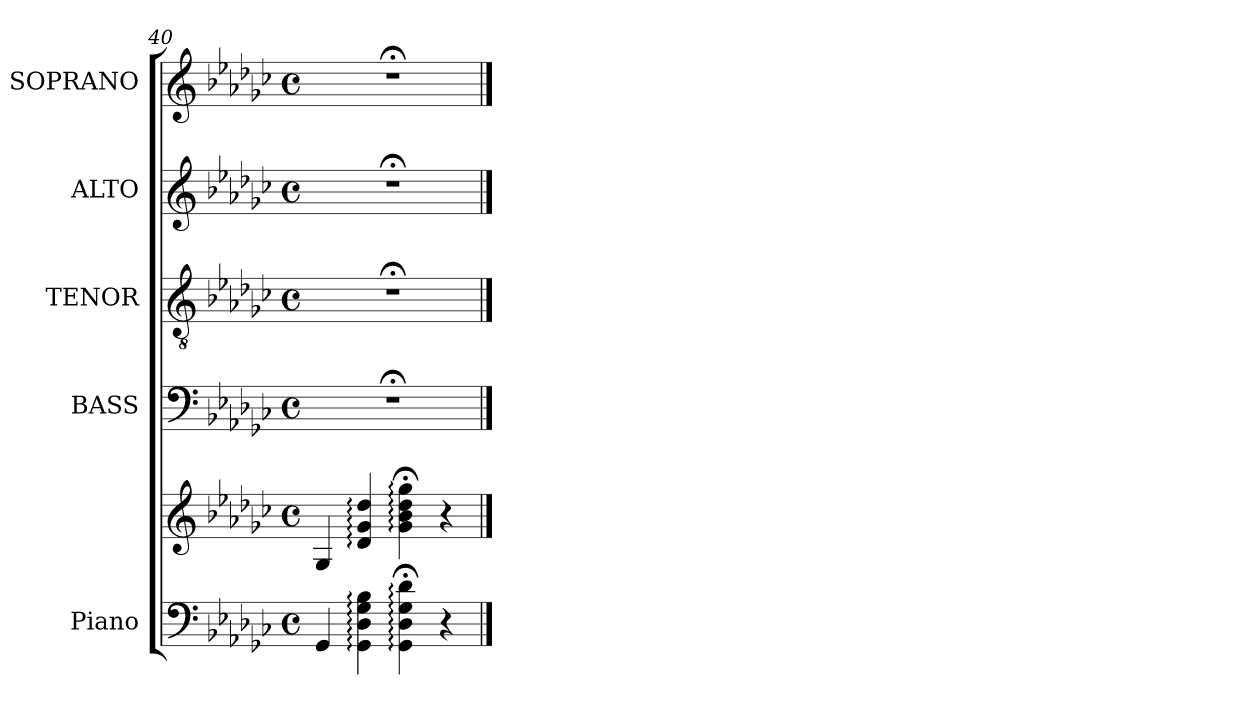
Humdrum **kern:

**kern	**kern	**kern	**kern	**kern	**kern
*part5	*part5	*part4	*part3	*part2	*part1
*staff6	*staff5	*staff4	*staff3	*staff2	*staff1
*I"Piano	*	*I"BASS	*I"TENOR	*I"ALTO	*I"SOPRANO
*	*	*I'B.	*I'T.	*I'A.	*I'S.
*clefF4	*clefG2	*clefF4	*clefGv2	*clefG2	*clefG2
*k[b-e-a-d-g-c-]	*k[b-e-a-d-g-c-]	*k[b-e-a-d-g-c-]	*k[b-e-a-d-g-c-]	*k[b-e-a-d-g-c-]	*k[b-e-a-d-g-c-]
*G-:	*G-:	*G-:	*G-:	*G-:	*G-:
*M4/4	*M4/4	*M4/4	*M4/4	*M4/4	*M4/4
*met(c)	*met(c)	*met(c)	*met(c)	*met(c)	*met(c)
=40	=40	=40	=40	=40	=40
4GG-/	4G-/	1r;<	1r;<	1r;<	1r;<
4GG-\: 4D-\: 4G-\: 4B-\:	4d-/: 4g-/: 4dd-/:	.	.	.	.
4GG-\:;< 4D-\:;< 4G-\:;< 4d-\:;<	4g-\:;< 4b-\:;< 4dd-\:;< 4gg-\:;<	.	.	.	.
4r	4r	.	.	.	.
==	==	==	==	==	==
*-	*-	*-	*-	*-	*-
